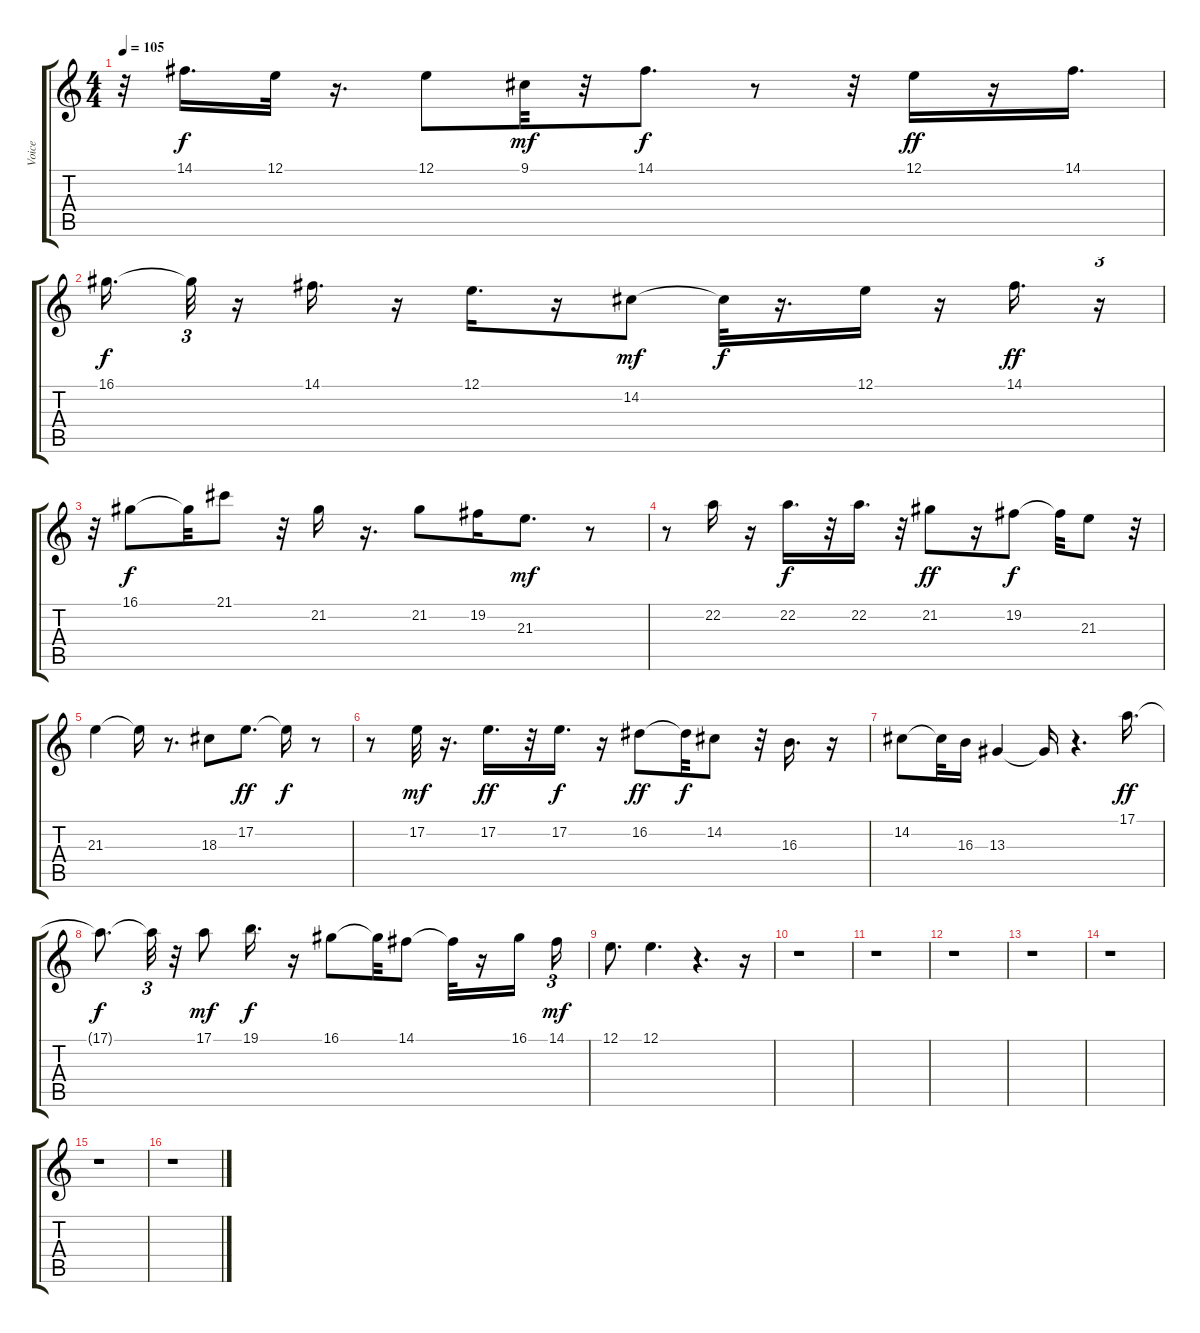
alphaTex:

\track ("Voice" "Voice") {instrument harmonica}
\staff {score tabs}
\tuning (E4 B3 G3 D3 A2 E2) {hide}
\ts (4 4)
\tempo 105
\clef g2
\ks c
r.32{dy f} 14.1.16{d} 12.1.32 r.16{d} 12.1.8 9.1.32{dy mf} r.32 14.1.8{d dy f} r.8 r.32 12.1.16{dy ff} r.16 14.1.16{d} |
16.1.16{d dy f} 16.1{t}.32{tu (3 2)} r.16 14.1.16{d} r.16 12.1.16{d} r.16 14.2.8{dy mf} 14.2{t}.32{dy f} r.16{d} 12.1.16 r.16 14.1.16{d dy ff} r.16{tu (3 2)} |
r.32 16.1.8{dy f} 16.1{t}.32 21.1.8 r.32 21.2.16 r.16{d} 21.2.8 19.2.16 21.3.8{d dy mf} r.8 |
r.8 22.2.16 r.16 22.2.16{d dy f} r.32 22.2.16{d} r.32 21.2.8{dy ff} r.16 19.2.8{dy f} 19.2{t}.32 21.3.8 r.32 |
21.3.4 21.3{t}.16 r.8{d} 18.3.8 17.2.8{d dy ff} 17.2{t}.16{dy f} r.8 |
r.8 17.2.32{dy mf} r.16{d} 17.2.16{d dy ff} r.32 17.2.16{d dy f} r.16 16.2.8{dy ff} 16.2{t}.32{dy f} 14.2.8 r.32 16.3.16{d} r.16 |
14.2.8 14.2{t}.32 16.3.16 13.3.4 13.3{t}.16 r.4{d} 17.1.16{d dy ff} |
17.1{t}.8{d dy f} 17.1{t}.32{tu (3 2)} r.32 17.1.8{dy mf} 19.1.16{d dy f} r.16 16.1.8 16.1{t}.32 14.1.8 14.1{t}.32 r.16 16.1.16 14.1.16{tu (3 2) dy mf} |
12.1.8{d} 12.1.4{d} r.4{d} r.16 |
r.1 |
r.1 |
r.1 |
r.1 |
r.1 |
r.1 |
r.1
